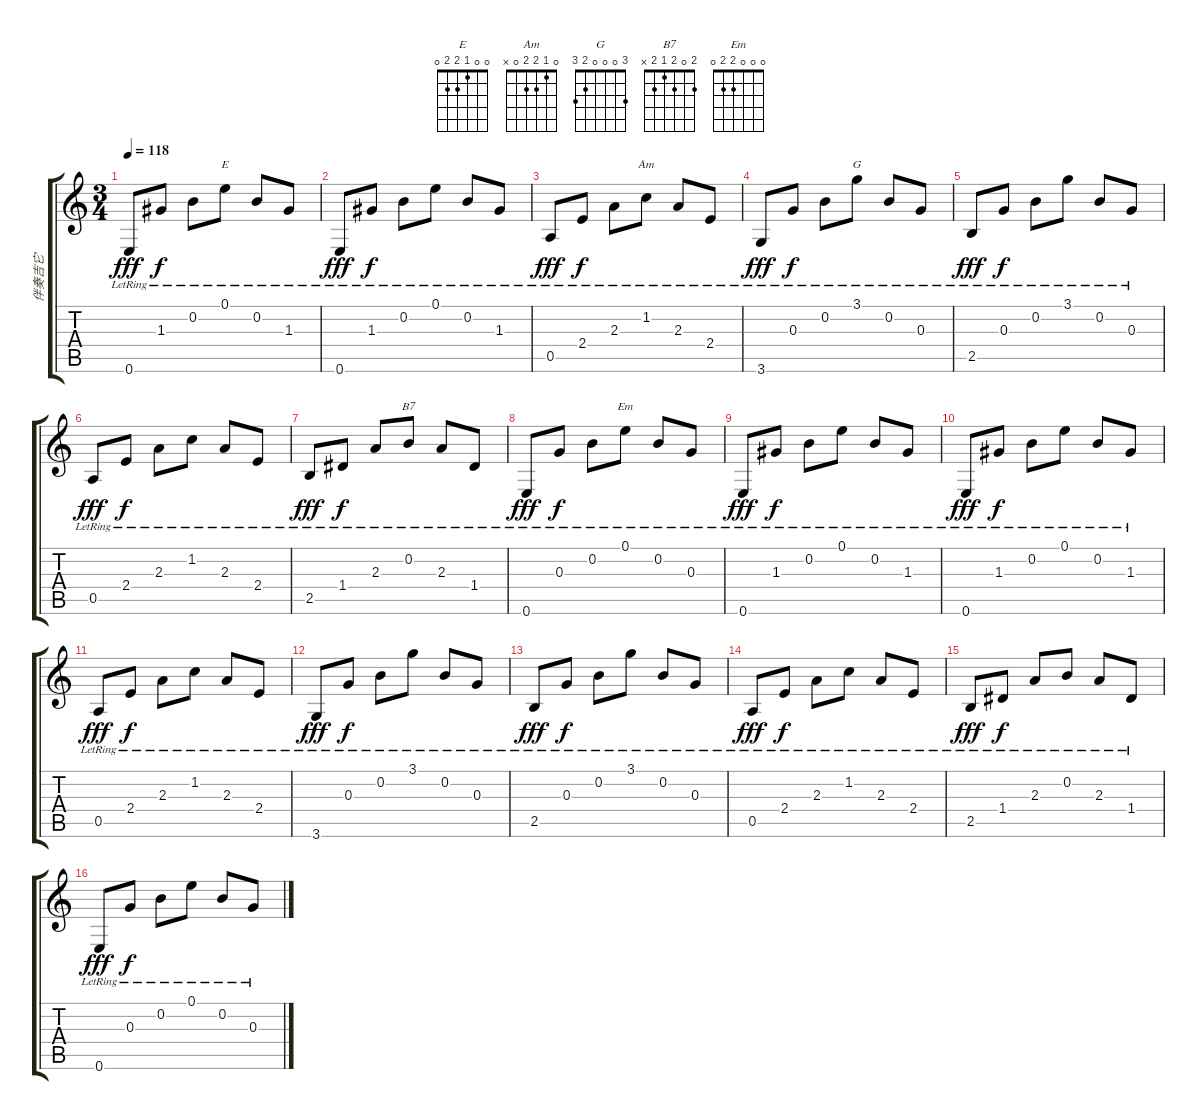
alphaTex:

\track ("伴奏吉它" "伴奏吉它") {instrument acousticguitarnylon}
\staff {score tabs}
\tuning (E4 B3 G3 D3 A2 E2) {hide}
\chord ("E" 0 0 1 2 2 0)
\chord ("Am" 0 1 2 2 0 x)
\chord ("G" 3 0 0 0 2 3)
\chord ("B7" 2 0 2 1 2 x)
\chord ("Em" 0 0 0 2 2 0)
\ts (3 4)
\tempo 118
\clef g2
\ks c
0.6{lr}.8{dy fff} 1.3{lr}.8{dy f} 0.2{lr}.8 0.1{lr}.8{ch "E"} 0.2{lr}.8 1.3{lr}.8 |
0.6{lr}.8{dy fff} 1.3{lr}.8{dy f} 0.2{lr}.8 0.1{lr}.8 0.2{lr}.8 1.3{lr}.8 |
0.5{lr}.8{dy fff} 2.4{lr}.8{dy f} 2.3{lr}.8 1.2{lr}.8{ch "Am"} 2.3{lr}.8 2.4{lr}.8 |
3.6{lr}.8{dy fff} 0.3{lr}.8{dy f} 0.2{lr}.8 3.1{lr}.8{ch "G"} 0.2{lr}.8 0.3{lr}.8 |
2.5{lr}.8{dy fff} 0.3{lr}.8{dy f} 0.2{lr}.8 3.1{lr}.8 0.2{lr}.8 0.3{lr}.8 |
0.5{lr}.8{dy fff} 2.4{lr}.8{dy f} 2.3{lr}.8 1.2{lr}.8 2.3{lr}.8 2.4{lr}.8 |
2.5{lr}.8{dy fff} 1.4{lr}.8{dy f} 2.3{lr}.8 0.2{lr}.8{ch "B7"} 2.3{lr}.8 1.4{lr}.8 |
0.6{lr}.8{dy fff} 0.3{lr}.8{dy f} 0.2{lr}.8 0.1{lr}.8{ch "Em"} 0.2{lr}.8 0.3{lr}.8 |
0.6{lr}.8{dy fff} 1.3{lr}.8{dy f} 0.2{lr}.8 0.1{lr}.8 0.2{lr}.8 1.3{lr}.8 |
0.6{lr}.8{dy fff} 1.3{lr}.8{dy f} 0.2{lr}.8 0.1{lr}.8 0.2{lr}.8 1.3{lr}.8 |
0.5{lr}.8{dy fff} 2.4{lr}.8{dy f} 2.3{lr}.8 1.2{lr}.8 2.3{lr}.8 2.4{lr}.8 |
3.6{lr}.8{dy fff} 0.3{lr}.8{dy f} 0.2{lr}.8 3.1{lr}.8 0.2{lr}.8 0.3{lr}.8 |
2.5{lr}.8{dy fff} 0.3{lr}.8{dy f} 0.2{lr}.8 3.1{lr}.8 0.2{lr}.8 0.3{lr}.8 |
0.5{lr}.8{dy fff} 2.4{lr}.8{dy f} 2.3{lr}.8 1.2{lr}.8 2.3{lr}.8 2.4{lr}.8 |
2.5{lr}.8{dy fff} 1.4{lr}.8{dy f} 2.3{lr}.8 0.2{lr}.8 2.3{lr}.8 1.4{lr}.8 |
0.6{lr}.8{dy fff} 0.3{lr}.8{dy f} 0.2{lr}.8 0.1{lr}.8 0.2{lr}.8 0.3{lr}.8
